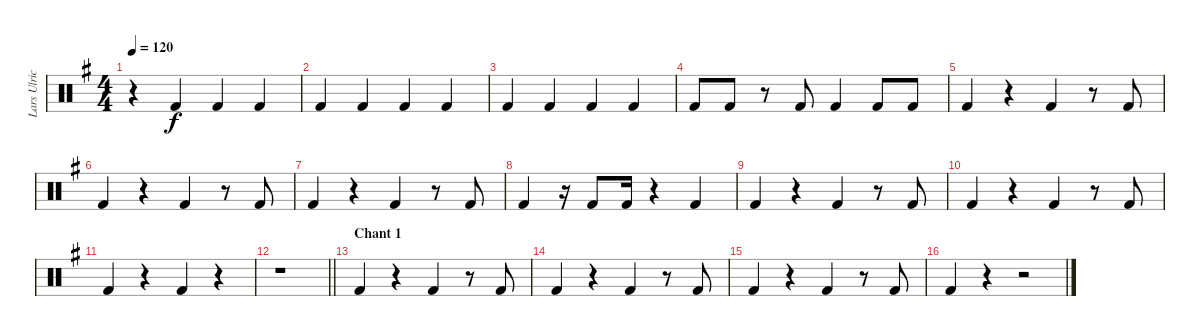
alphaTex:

\track ("Lars Ulrich Bass Drum" "Lars Ulric") {instrument percussion}
\staff {score}
\articulation defaults
\ts (4 4)
\tempo 120
\clef neutral
\ks g
r.4{dy f} "Kick (hit) 2".4 "Kick (hit) 2".4 "Kick (hit) 2".4 |
"Kick (hit) 2".4 "Kick (hit) 2".4 "Kick (hit) 2".4 "Kick (hit) 2".4 |
"Kick (hit) 2".4 "Kick (hit) 2".4 "Kick (hit) 2".4 "Kick (hit) 2".4 |
"Kick (hit) 2".8 "Kick (hit) 2".8 r.8 "Kick (hit) 2".8 "Kick (hit) 2".4 "Kick (hit) 2".8 "Kick (hit) 2".8 |
"Kick (hit) 2".4 r.4 "Kick (hit) 2".4 r.8 "Kick (hit) 2".8 |
"Kick (hit) 2".4 r.4 "Kick (hit) 2".4 r.8 "Kick (hit) 2".8 |
"Kick (hit) 2".4 r.4 "Kick (hit) 2".4 r.8 "Kick (hit) 2".8 |
"Kick (hit) 2".4 r.16 "Kick (hit) 2".8 "Kick (hit) 2".16 r.4 "Kick (hit) 2".4 |
"Kick (hit) 2".4 r.4 "Kick (hit) 2".4 r.8 "Kick (hit) 2".8 |
"Kick (hit) 2".4 r.4 "Kick (hit) 2".4 r.8 "Kick (hit) 2".8 |
"Kick (hit) 2".4 r.4 "Kick (hit) 2".4 r.4 |
\barLineRight lightlight
r.1 |
\section ("" "Chant 1")
"Kick (hit) 2".4 r.4 "Kick (hit) 2".4 r.8 "Kick (hit) 2".8 |
"Kick (hit) 2".4 r.4 "Kick (hit) 2".4 r.8 "Kick (hit) 2".8 |
"Kick (hit) 2".4 r.4 "Kick (hit) 2".4 r.8 "Kick (hit) 2".8 |
"Kick (hit) 2".4 r.4 r.2
